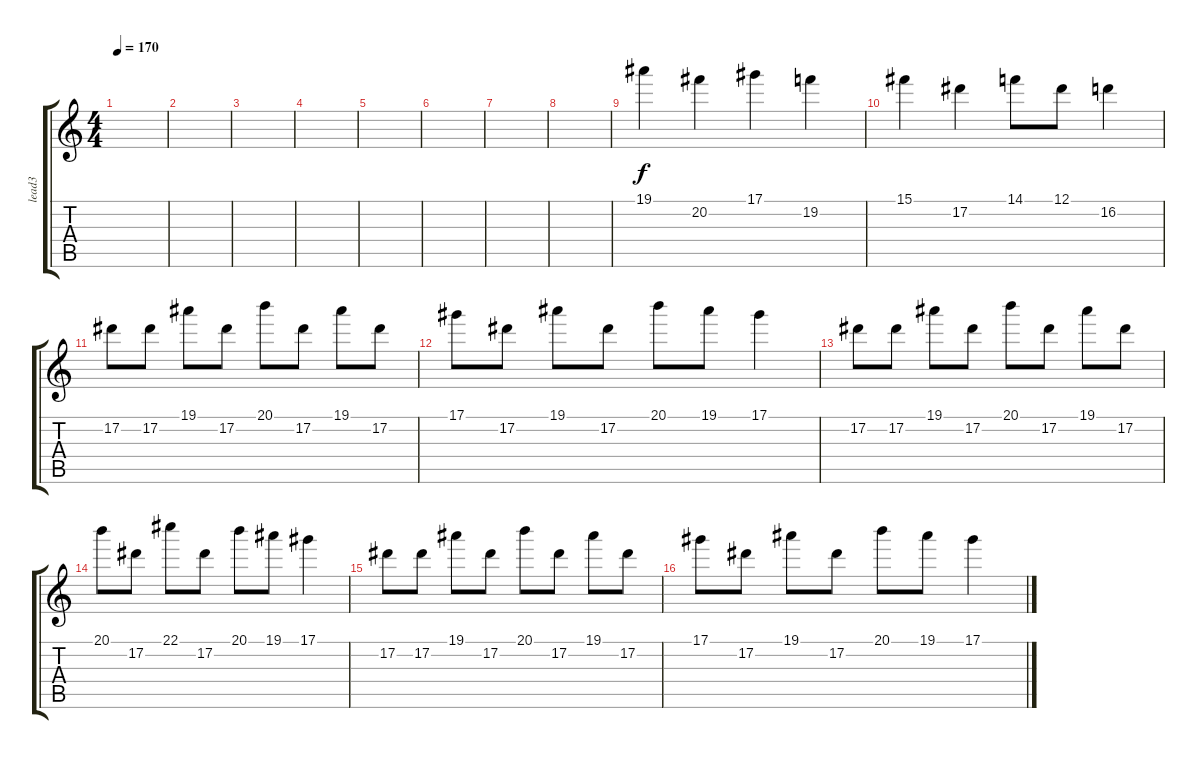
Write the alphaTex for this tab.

\track ("lead3 " "lead3 ") {instrument distortionguitar}
\staff {score tabs}
\tuning (Eb4 Bb3 Gb3 Db3 Ab2 Eb2) {hide}
\ts (4 4)
\tempo 170
\clef g2
\ks c
|
|
|
|
|
|
|
|
19.1.4 20.2.4 17.1.4 19.2.4 |
15.1.4 17.2.4 14.1.8 12.1.8 16.2.4 |
17.2.8 17.2.8 19.1.8 17.2.8 20.1.8 17.2.8 19.1.8 17.2.8 |
17.1.8 17.2.8 19.1.8 17.2.8 20.1.8 19.1.8 17.1.4 |
17.2.8 17.2.8 19.1.8 17.2.8 20.1.8 17.2.8 19.1.8 17.2.8 |
20.1.8 17.2.8 22.1.8 17.2.8 20.1.8 19.1.8 17.1.4 |
17.2.8 17.2.8 19.1.8 17.2.8 20.1.8 17.2.8 19.1.8 17.2.8 |
17.1.8 17.2.8 19.1.8 17.2.8 20.1.8 19.1.8 17.1.4
